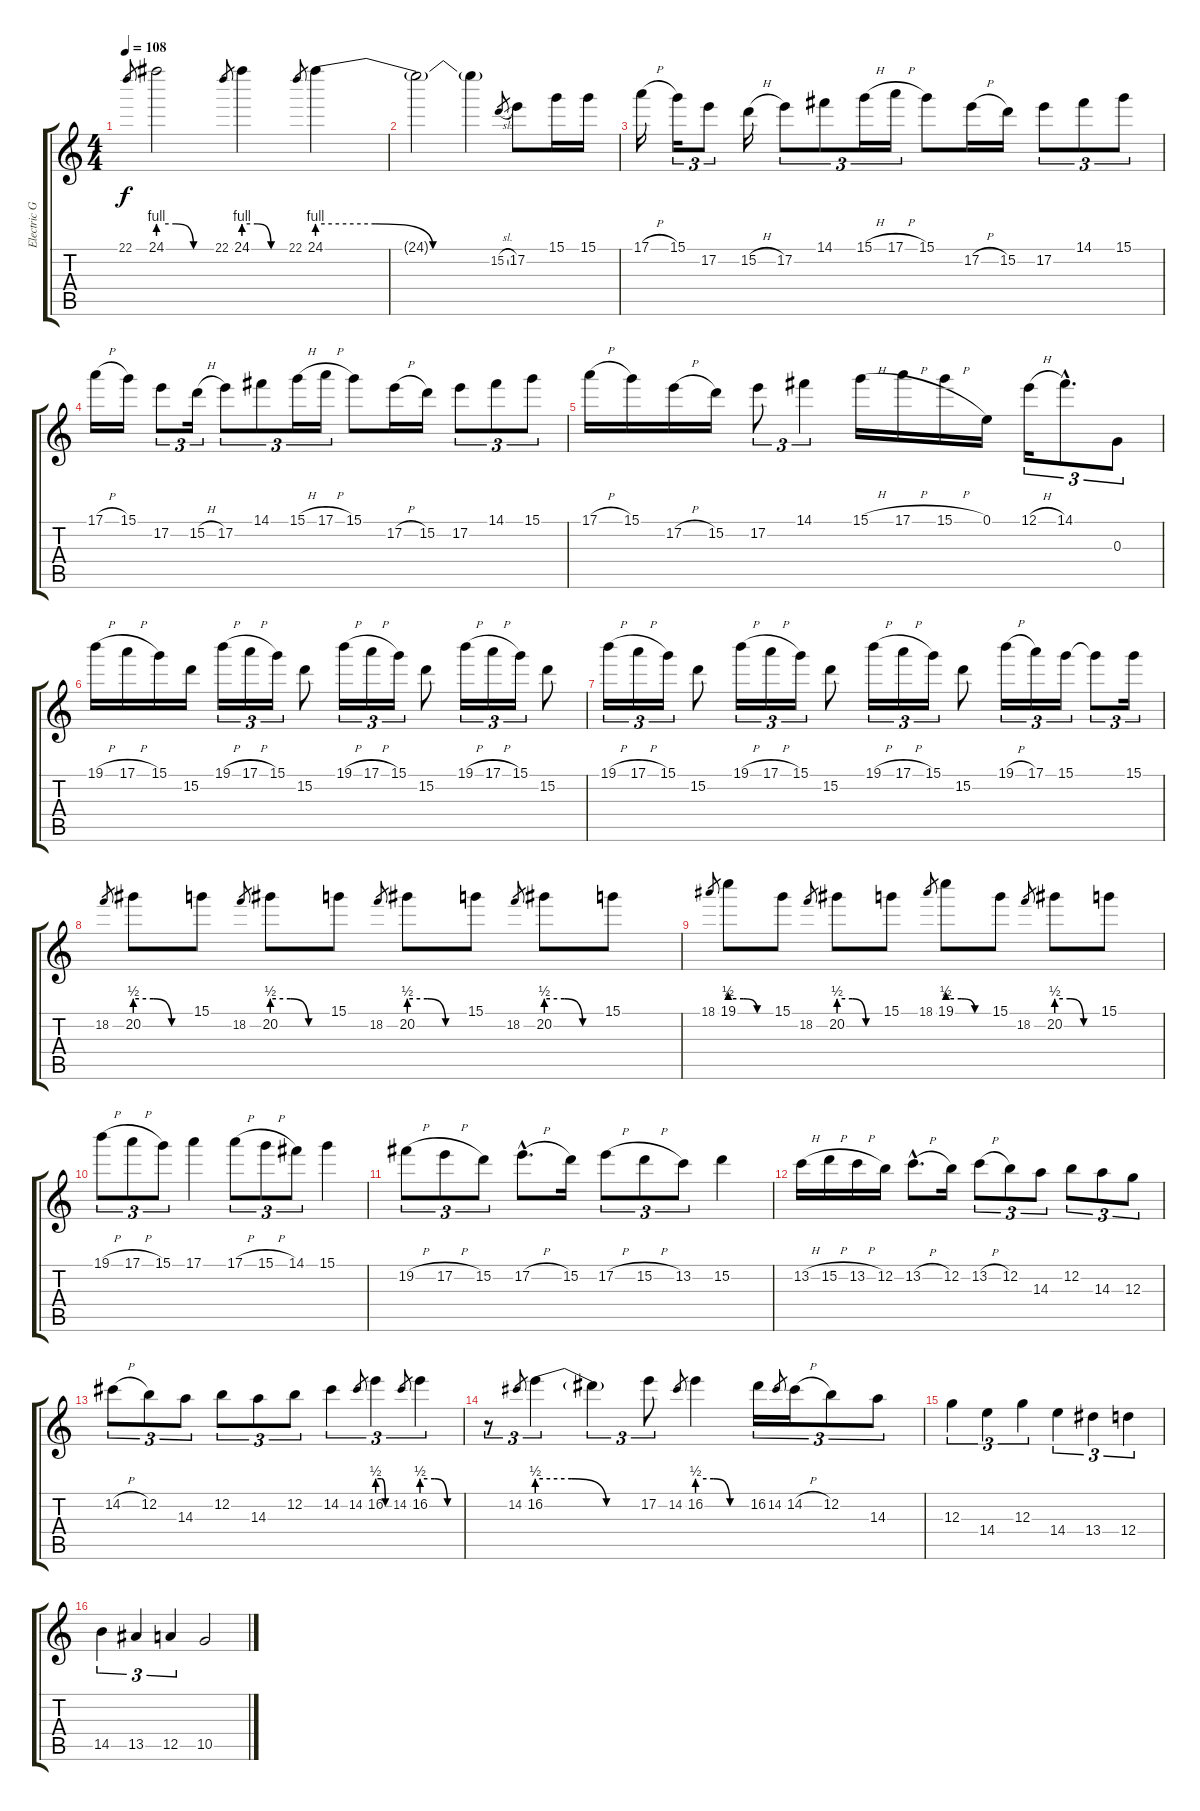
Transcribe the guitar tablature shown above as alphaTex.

\track ("Electric Guitar 3 and 2" "Electric G") {instrument overdrivenguitar}
\staff {score tabs}
\tuning (E4 B3 G3 D3 A2 E2) {hide}
\ts (4 4)
\tempo 108
\clef g2
\ks c
22.1.8{gr dy f} 24.1{be (custom 0 4 20 4 40 0 60 0)}.2 22.1.8{gr} 24.1{be (custom 0 4 20 4 40 0 60 0)}.4 22.1.8{gr} 24.1{be (custom 0 4 20 4 40 0 60 0)}.4 |
24.1{t}.2 24.1{t}.4 15.2{sl}.8{gr} 17.2.8 15.1.16 15.1.16 |
17.1{h}.16 15.1.16{tu (3 2)} 17.2.8{tu (3 2)} 15.2{h}.16 17.2.8{tu (3 2)} 14.1.8{tu (3 2)} 15.1{h}.16{tu (3 2)} 17.1{h}.16{tu (3 2)} 15.1.8 17.2{h}.16 15.2.16 17.2.8{tu (3 2)} 14.1.8{tu (3 2)} 15.1.8{tu (3 2)} |
17.1{h}.16 15.1.16 17.2.8{tu (3 2)} 15.2{h}.16{tu (3 2)} 17.2.8{tu (3 2)} 14.1.8{tu (3 2)} 15.1{h}.16{tu (3 2)} 17.1{h}.16{tu (3 2)} 15.1.8 17.2{h}.16 15.2.16 17.2.8{tu (3 2)} 14.1.8{tu (3 2)} 15.1.8{tu (3 2)} |
17.1{h}.16 15.1.16 17.2{h}.16 15.2.16 17.2.8{tu (3 2)} 14.1.4{tu (3 2)} 15.1{h}.16 17.1{h}.16 15.1{h}.16 0.1.16 12.1{h}.16{tu (3 2)} 14.1{hac}.8{d tu (3 2)} 0.3.8{tu (3 2)} |
19.1{h}.16 17.1{h}.16 15.1.16 15.2.16 19.1{h}.16{tu (3 2)} 17.1{h}.16{tu (3 2)} 15.1.16{tu (3 2)} 15.2.8 19.1{h}.16{tu (3 2)} 17.1{h}.16{tu (3 2)} 15.1.16{tu (3 2)} 15.2.8 19.1{h}.16{tu (3 2)} 17.1{h}.16{tu (3 2)} 15.1.16{tu (3 2)} 15.2.8 |
19.1{h}.16{tu (3 2)} 17.1{h}.16{tu (3 2)} 15.1.16{tu (3 2)} 15.2.8 19.1{h}.16{tu (3 2)} 17.1{h}.16{tu (3 2)} 15.1.16{tu (3 2)} 15.2.8 19.1{h}.16{tu (3 2)} 17.1{h}.16{tu (3 2)} 15.1.16{tu (3 2)} 15.2.8 19.1{h}.16{tu (3 2)} 17.1.16{tu (3 2)} 15.1.16{tu (3 2)} 15.1{t}.8{tu (3 2)} 15.1.16{tu (3 2)} |
18.2.8{gr} 20.2{be (custom 0 2 20 2 40 0 60 0)}.8 15.1.8 18.2.8{gr} 20.2{be (custom 0 2 20 2 40 0 60 0)}.8 15.1.8 18.2.8{gr} 20.2{be (custom 0 2 20 2 40 0 60 0)}.8 15.1.8 18.2.8{gr} 20.2{be (custom 0 2 20 2 40 0 60 0)}.8 15.1.8 |
18.1.8{gr} 19.1{be (custom 0 2 20 2 40 0 60 0)}.8 15.1.8 18.2.8{gr} 20.2{be (custom 0 2 20 2 40 0 60 0)}.8 15.1.8 18.1.8{gr} 19.1{be (custom 0 2 20 2 40 0 60 0)}.8 15.1.8 18.2.8{gr} 20.2{be (custom 0 2 20 2 40 0 60 0)}.8 15.1.8 |
19.1{h}.8{tu (3 2)} 17.1{h}.8{tu (3 2)} 15.1.8{tu (3 2)} 17.1.4 17.1{h}.8{tu (3 2)} 15.1{h}.8{tu (3 2)} 14.1.8{tu (3 2)} 15.1.4 |
19.2{h}.8{tu (3 2)} 17.2{h}.8{tu (3 2)} 15.2.8{tu (3 2)} 17.2{h hac}.8{d} 15.2.16 17.2{h}.8{tu (3 2)} 15.2{h}.8{tu (3 2)} 13.2.8{tu (3 2)} 15.2.4 |
13.2{h}.16 15.2{h}.16 13.2{h}.16 12.2.16 13.2{h hac}.8{d} 12.2.16 13.2{h}.8{tu (3 2)} 12.2.8{tu (3 2)} 14.3.8{tu (3 2)} 12.2.8{tu (3 2)} 14.3.8{tu (3 2)} 12.3.8{tu (3 2)} |
14.2{h}.8{tu (3 2)} 12.2.8{tu (3 2)} 14.3.8{tu (3 2)} 12.2.8{tu (3 2)} 14.3.8{tu (3 2)} 12.2.8{tu (3 2)} 14.2.4{tu (3 2)} 14.2.8{gr} 16.2{be (custom 0 2 20 2 40 0 60 0)}.4{tu (3 2)} 14.2.8{gr} 16.2{be (custom 0 2 20 2 40 0 60 0)}.4{tu (3 2)} |
r.8{tu (3 2)} 14.2.8{gr} 16.2{be (custom 0 2 20 2 40 0 60 0)}.4{tu (3 2)} 16.2{t}.4{tu (3 2)} 17.2.8{tu (3 2)} 14.2.8{gr} 16.2{be (custom 0 2 20 2 40 0 60 0)}.4 16.2.16{tu (3 2)} 14.2.8{gr} 14.2{h}.16{tu (3 2)} 12.2.8{tu (3 2)} 14.3.8{tu (3 2)} |
12.3.4{tu (3 2)} 14.4.4{tu (3 2)} 12.3.4{tu (3 2)} 14.4.4{tu (3 2)} 13.4.4{tu (3 2)} 12.4.4{tu (3 2)} |
14.5.4{tu (3 2)} 13.5.4{tu (3 2)} 12.5.4{tu (3 2)} 10.5.2
